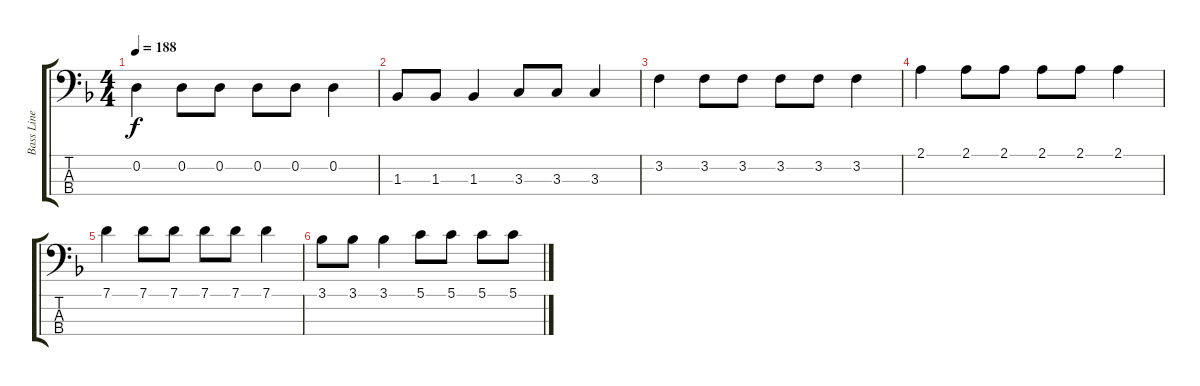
\track ("Bass Line" "Bass Line") {instrument electricbassfinger}
\staff {score tabs}
\tuning (G2 D2 A1 E1) {hide}
\ts (4 4)
\tempo 188
\clef f4
\ks f
0.2.4{dy f} 0.2.8 0.2.8 0.2.8 0.2.8 0.2.4 |
1.3.8 1.3.8 1.3.4 3.3.8 3.3.8 3.3.4 |
3.2.4 3.2.8 3.2.8 3.2.8 3.2.8 3.2.4 |
2.1.4 2.1.8 2.1.8 2.1.8 2.1.8 2.1.4 |
7.1.4 7.1.8 7.1.8 7.1.8 7.1.8 7.1.4 |
3.1.8 3.1.8 3.1.4 5.1.8 5.1.8 5.1.8 5.1.8
